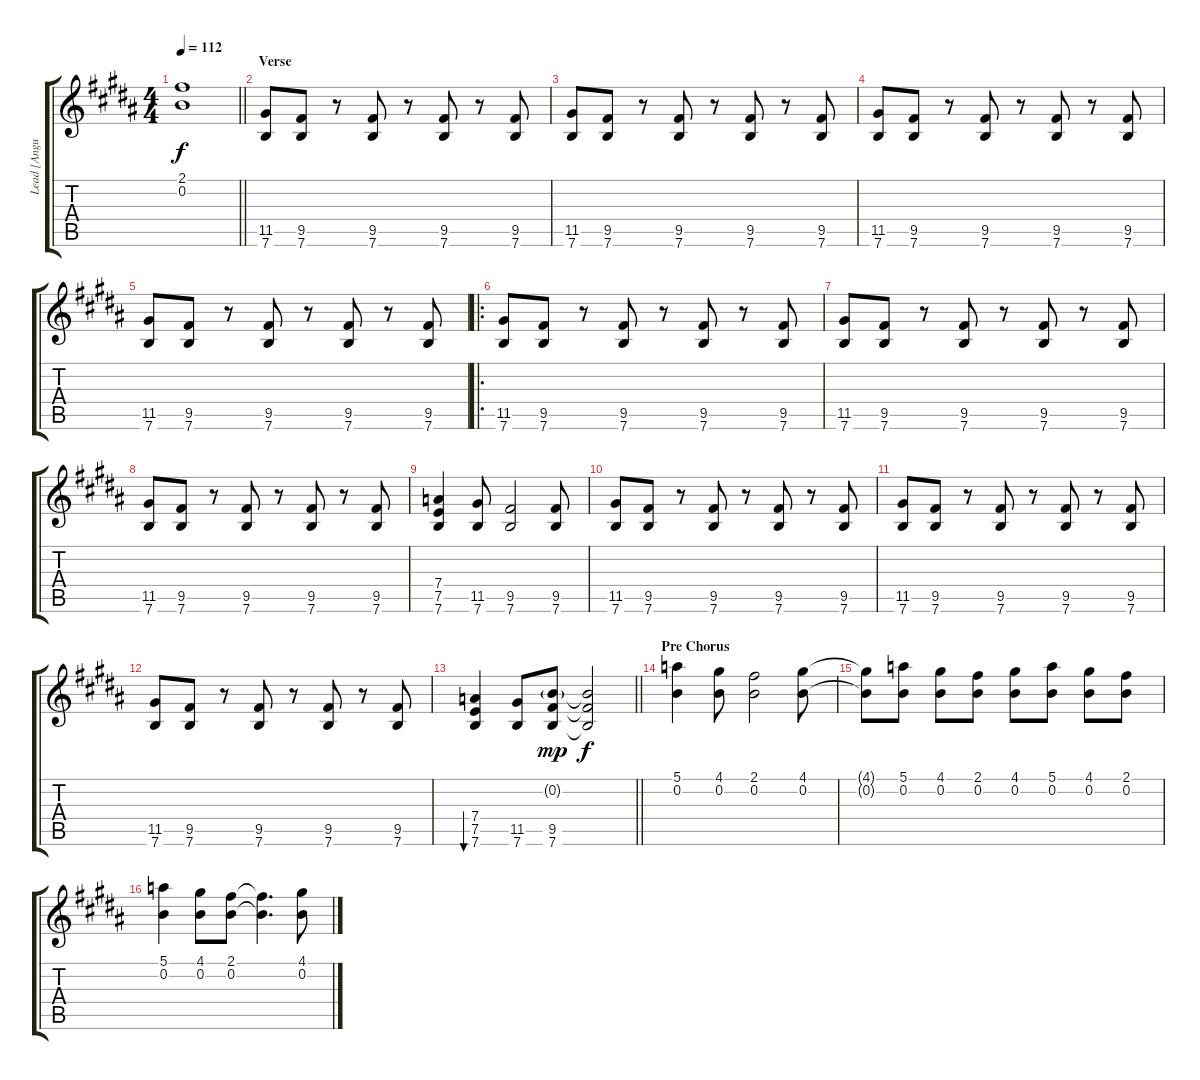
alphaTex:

\track ("Lead [Angus]" "Lead [Angu") {instrument overdrivenguitar}
\staff {score tabs}
\tuning (E4 B3 G3 D3 A2 E2) {hide}
\ts (4 4)
\tempo 112
\clef g2
\barLineRight lightlight
\ks b
(2.1{t} 0.2{t}).1{dy f} |
\section ("" "Verse")
(11.5 7.6).8 (9.5 7.6).8 r.8 (9.5 7.6).8 r.8 (9.5 7.6).8 r.8 (9.5 7.6).8 |
(11.5 7.6).8 (9.5 7.6).8 r.8 (9.5 7.6).8 r.8 (9.5 7.6).8 r.8 (9.5 7.6).8 |
(11.5 7.6).8 (9.5 7.6).8 r.8 (9.5 7.6).8 r.8 (9.5 7.6).8 r.8 (9.5 7.6).8 |
(11.5 7.6).8 (9.5 7.6).8 r.8 (9.5 7.6).8 r.8 (9.5 7.6).8 r.8 (9.5 7.6).8 |
\ro
(11.5 7.6).8 (9.5 7.6).8 r.8 (9.5 7.6).8 r.8 (9.5 7.6).8 r.8 (9.5 7.6).8 |
(11.5 7.6).8 (9.5 7.6).8 r.8 (9.5 7.6).8 r.8 (9.5 7.6).8 r.8 (9.5 7.6).8 |
(11.5 7.6).8 (9.5 7.6).8 r.8 (9.5 7.6).8 r.8 (9.5 7.6).8 r.8 (9.5 7.6).8 |
(7.4 7.5 7.6).4 (11.5 7.6).8 (9.5 7.6).2 (9.5 7.6).8 |
(11.5 7.6).8 (9.5 7.6).8 r.8 (9.5 7.6).8 r.8 (9.5 7.6).8 r.8 (9.5 7.6).8 |
(11.5 7.6).8 (9.5 7.6).8 r.8 (9.5 7.6).8 r.8 (9.5 7.6).8 r.8 (9.5 7.6).8 |
(11.5 7.6).8 (9.5 7.6).8 r.8 (9.5 7.6).8 r.8 (9.5 7.6).8 r.8 (9.5 7.6).8 |
\barLineRight lightlight
(7.4 7.5 7.6).4{bu 60} (11.5 7.6).8 (0.2{g} 9.5 7.6).8{dy mp} (0.2{t} 9.5{t} 7.6{t}).2{dy f} |
\section ("" "Pre Chorus")
(5.1 0.2).4 (4.1 0.2).8 (2.1 0.2).2 (4.1 0.2).8 |
(4.1{t} 0.2{t}).8 (5.1 0.2).8 (4.1 0.2).8 (2.1 0.2).8 (4.1 0.2).8 (5.1 0.2).8 (4.1 0.2).8 (2.1 0.2).8 |
(5.1 0.2).4 (4.1 0.2).8 (2.1 0.2).8 (2.1{t} 0.2{t}).4{d} (4.1 0.2).8
